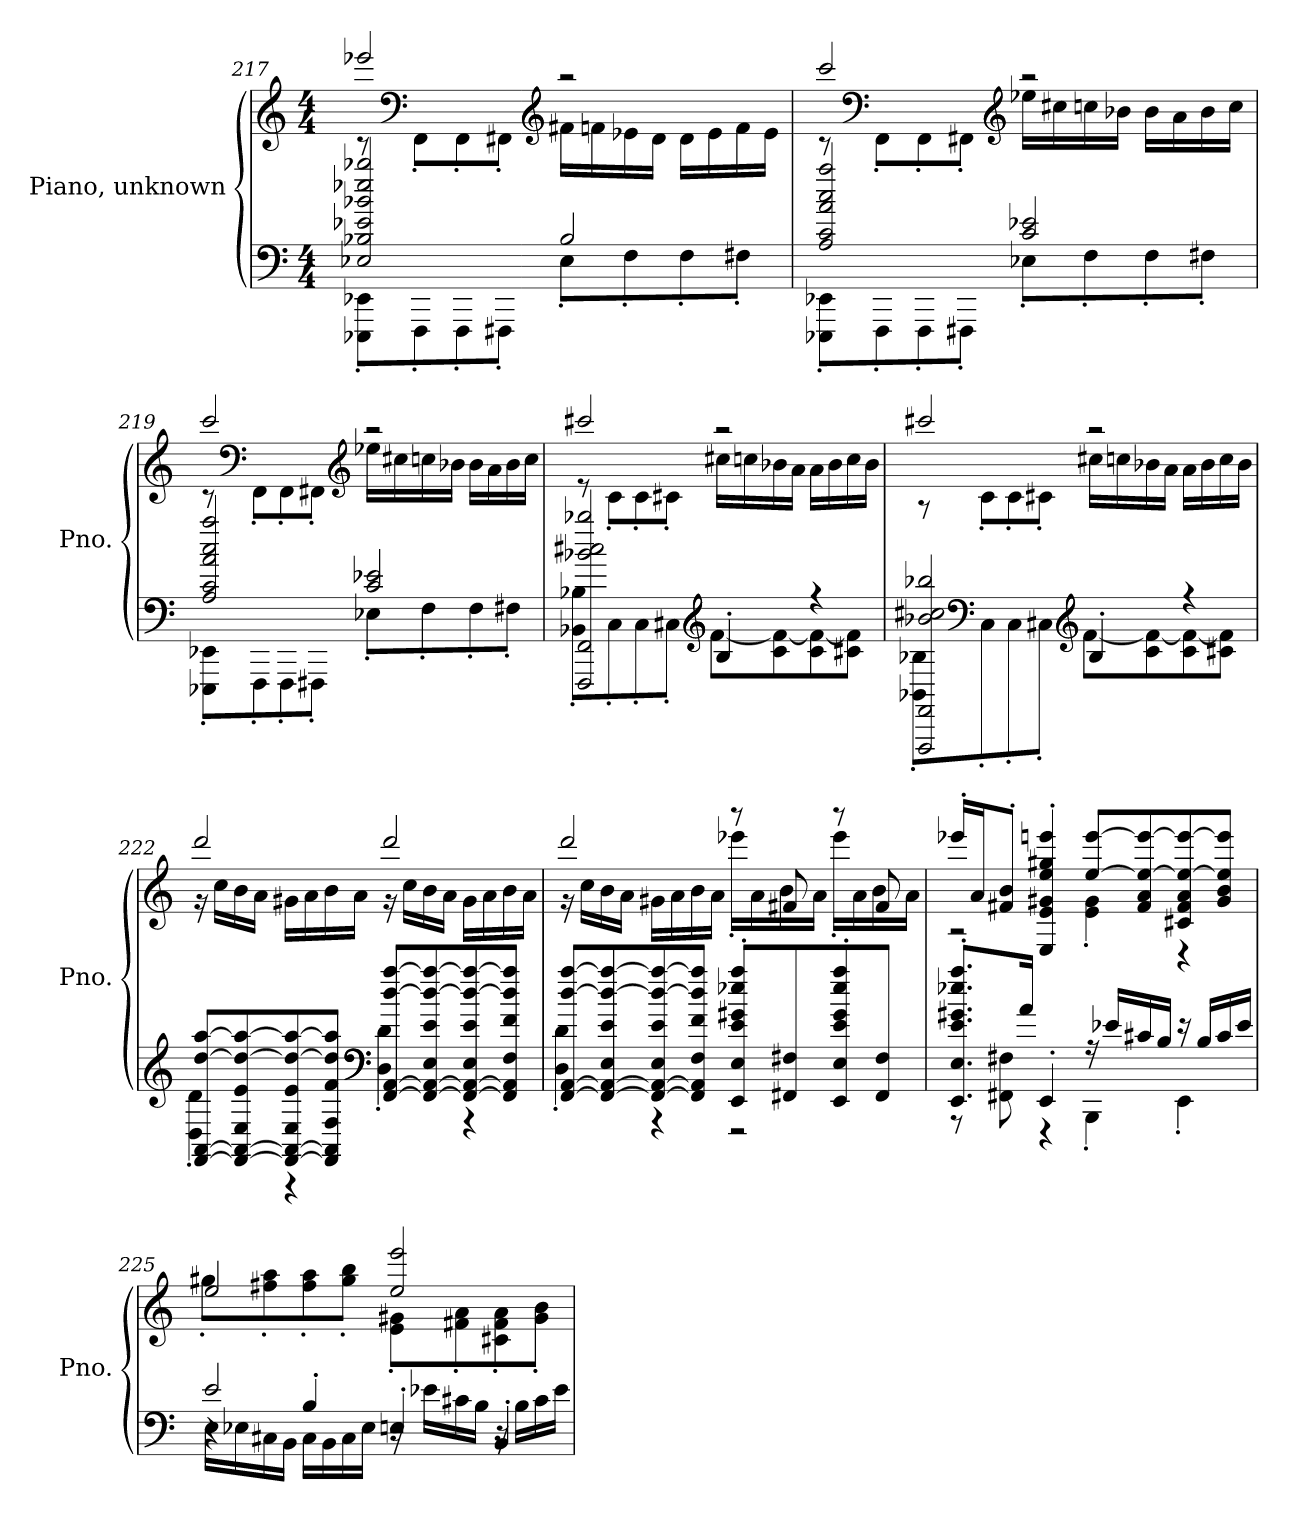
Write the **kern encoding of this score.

**kern	**kern
*part1	*part1
*staff2	*staff1
*I"Piano, unknown	*
*I'Pno.	*
!!LO:LB:g=z
*clefF4	*clefG2
*k[]	*k[]
*M4/4	*M4/4
=217	=217
*^	*^
2E-X/ 2B-X/ 2e-X/ 2b-X/ 2ee-X/ 2bb-X/	8EEE-X\' 8EE-X\'L	2eee-X/	8r
*	*	*clefF4	*
.	8FFF'\	.	8FF'\L
.	8FFF'\	.	8FF'\
.	8FFF#X'\J	.	8FF#X'\J
*	*	*clefG2	*
2B-/	8E-'\L	2r	16f#X\LL
.	.	.	16fn\
.	8F'\	.	16e-X\
.	.	.	16d\JJ
.	8F'\	.	16d\LL
.	.	.	16e-\
.	8F#X'\J	.	16f\
.	.	.	16e-\JJ
=218	=218	=218	=218
2A/ 2c/ 2a/ 2cc/ 2aa/	8EEE-X\' 8EE-X\'L	2ccc/	8r
*	*	*clefF4	*
.	8FFF'\	.	8FF'\L
.	8FFF'\	.	8FF'\
.	8FFF#X'\J	.	8FF#X'\J
*	*	*clefG2	*
2c/ 2e-X/	8E-X'\L	2r	16ee-X\LL
.	.	.	16cc#X\
.	8F'\	.	16ccn\
.	.	.	16b-X\JJ
.	8F'\	.	16b-\LL
.	.	.	16a\
.	8F#X'\J	.	16b-\
.	.	.	16cc\JJ
!!LO:PB:g=z	!!
=219	=219	=219	=219
2A/ 2c/ 2a/ 2cc/ 2aa/	8EEE-X\' 8EE-X\'L	2ccc/	8r
*	*	*clefF4	*
.	8FFF'\	.	8FF'\L
.	8FFF'\	.	8FF'\
.	8FFF#X'\J	.	8FF#X'\J
*	*	*clefG2	*
2c/ 2e-X/	8E-X'\L	2r	16ee-X\LL
.	.	.	16cc#X\
.	8F'\	.	16ccn\
.	.	.	16b-X\JJ
.	8F'\	.	16b-\LL
.	.	.	16a\
.	8F#X'\J	.	16b-\
.	.	.	16cc\JJ
=220	=220	=220	=220
2FFF/ 2FF/ 2b-X/ 2cc#X/ 2bb-X/	8BB-X\' 8B-X\'L	2ccc#X/	8r
.	8C'\	.	8c'\L
.	8C'\	.	8c'\
.	8C#X'\J	.	8c#X'\J
*clefG2	*	*	*
4B-'/	[8f\L	2r	16cc#X\LL
.	.	.	16ccn\
.	8c\ 8f\_	.	16b-X\
.	.	.	16a\JJ
4r	8c\ 8f\_	.	16a\LL
.	.	.	16b-\
.	8c#X\ 8f\]J	.	16cc\
.	.	.	16b-\JJ
!!LO:LB:g=z	!!
=221	=221	=221	=221
2FFF/ 2FF/ 2b-X/ 2cc#X/ 2bb-X/	8BB-X\' 8B-X\'L	2ccc#X/	8r
*clefF4	*	*	*
.	8C'\	.	8c'\L
.	8C'\	.	8c'\
.	8C#X'\J	.	8c#X'\J
*clefG2	*	*	*
4B-'/	[8f\L	2r	16cc#X\LL
.	.	.	16ccn\
.	8c\ 8f\_	.	16b-X\
.	.	.	16a\JJ
4r	8c\ 8f\_	.	16a\LL
.	.	.	16b-\
.	8c#X\ 8f\]J	.	16cc\
.	.	.	16b-\JJ
=222	=222	=222	=222
[8FF/ [8AA/ [8dd/ [8aa/L	4D\' 4d\'	2ddd/	16r
.	.	.	16cc\LL
8FF/_ 8AA/_ 8E/ 8e/ 8dd/_ 8aa/_	.	.	16b\
.	.	.	16a\JJ
8FF/_ 8AA/_ 8E/ 8e/ 8dd/_ 8aa/_	4r	.	16g#X\LL
.	.	.	16a\
8FF/] 8AA/] 8F/ 8f/ 8dd/] 8aa/]J	.	.	16b\
.	.	.	16a\JJ
*clefF4	*	*	*
[8FF/ [8AA/ [8dd/ [8aa/L	4D\' 4d\'	2ddd/	16r
.	.	.	16cc\LL
8FF/_ 8AA/_ 8E/ 8e/ 8dd/_ 8aa/_	.	.	16b\
.	.	.	16a\JJ
8FF/_ 8AA/_ 8E/ 8e/ 8dd/_ 8aa/_	4r	.	16g#\LL
.	.	.	16a\
8FF/] 8AA/] 8F/ 8f/ 8dd/] 8aa/]J	.	.	16b\
.	.	.	16a\JJ
!!LO:LB:g=z	!!
=223	=223	=223	=223
[8FF/ [8AA/ [8dd/ [8aa/L	4D\' 4d\'	2ddd/	16r
.	.	.	16cc\LL
8FF/_ 8AA/_ 8E/ 8e/ 8dd/_ 8aa/_	.	.	16b\
.	.	.	16a\JJ
8FF/_ 8AA/_ 8E/ 8e/ 8dd/_ 8aa/_	4r	.	16g#X\LL
.	.	.	16a\
8FF/] 8AA/] 8F/ 8f/ 8dd/] 8aa/]J	.	.	16b\
.	.	.	16a\JJ
8EE/' 8E/' 8e/' 8g#X/' 8ee-X/' 8aa/'L	2r	8r	16eee-X'\LL
.	.	.	16a\
8FF#X/ 8F#X/	.	8f#X/	16b\
.	.	.	16a\JJ
8EE/' 8E/' 8e/' 8g#/' 8ee-/' 8aa/'	.	8r	16eee-'\LL
.	.	.	16a\
8FF#/ 8F#/J	.	8f#/	16b\
.	.	.	16a\JJ
=224	=224	=224	=224
8.EE/' 8.E/' 8.e/' 8.g#X/' 8.ee-X/' 8.aa/'L	8r	16eee-X'/LL	2r
.	.	16a/J	.
.	8FF#X\ 8F#X\	8f#X/' 8b/'J	.
16a/Jk	.	.	.
4EE'/	4r	4E/' 4e/' 4g#X/' 4ee/' 4gg#X/' 4eeen/'	.
16r	4BBB'\	[8ee/ [8eee/L	4e\' 4g#\'
16e-X/LL	.	.	.
16c#X/	.	8f#/ 8a/ 8ee/_ 8eee/_	.
16B/JJ	.	.	.
16r	4EE'\	8c#X/ 8f#/ 8a/ 8ee/_ 8eee/_	4r
16B/LL	.	.	.
16c#/	.	8g#/ 8b/ 8ee/] 8eee/]J	.
16e-/JJ	.	.	.
!!LO:LB:g=z	!!
=225	=225	=225	=225
*	*^	*	*
2e/	16E\LL	4r	2ee/	8gg#X'\L
.	16E-X\	.	.	.
.	16C#X\	.	.	8ff#X\' 8aa\'
.	16BB\JJ	.	.	.
.	16C#\LL	4B'/	.	8ff#\' 8aa\'
.	16BB\	.	.	.
.	16C#\	.	.	8gg#\' 8bb\'J
.	16E-\JJ	.	.	.
2r	16r	4En'/	2ee/ 2eee/	8e\' 8g#X\'L
.	16e-X\LL	.	.	.
.	16c#X\	.	.	8f#X\' 8a\'
.	16B\JJ	.	.	.
.	16r	4BB'/	.	8c#X\' 8f#\' 8a\'
.	16B\LL	.	.	.
.	16c#\	.	.	8g#\' 8b\'J
.	16e-\JJ	.	.	.
*v	*v	*v	*	*
*	*v	*v
=	=
*-	*-
